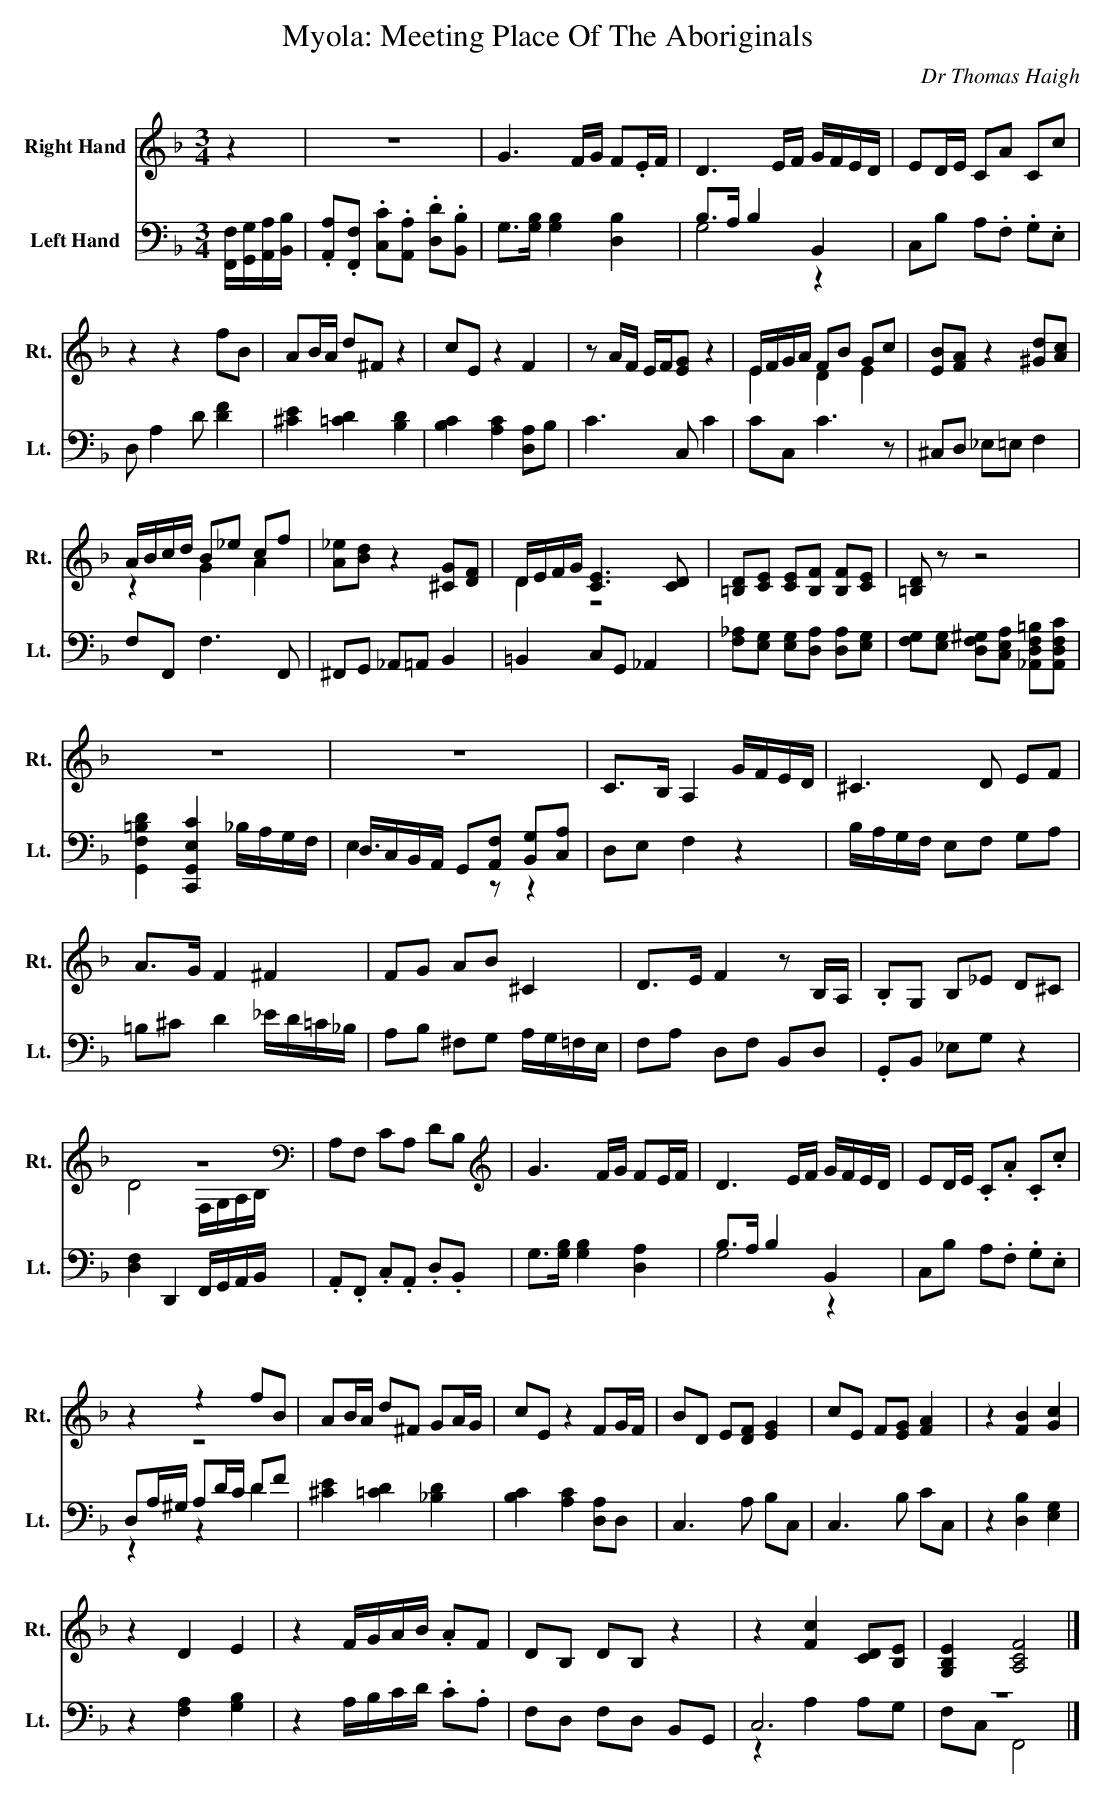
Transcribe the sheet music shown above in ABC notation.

X:1
T:Myola: Meeting Place Of The Aboriginals
C:Dr Thomas Haigh
%%score ( 1 2 ) ( 3 4 )
L:1/8
M:3/4
K:F
V:1 treble nm="Right Hand" snm="Rt."
V:2 treble
V:3 bass nm="Left Hand" snm="Lt."
V:4 bass
V:1
z2 | z6 | G3 F/G/ F.E/F/ | D3 E/F/ G/F/E/D/ | ED/E/ CA Cc |$ z2 z2 fB | AB/A/ d^F z2 | cE z2 F2 |
z A/F/ E/F/[EG] z2 | E/F/G/A/ FB Gc | [EB][FA] z2 [^Gd][Ac] |$ A/B/c/d/ B_e cf |
[A_e][Bd] z2 [^CG][DF] | D/E/F/G/ [CE]3 [CD] | [=B,D][CE] [CE][B,F] [B,F][CE] | [=B,D] z z4 |$
z6 | z6 | C>B, A,2 G/F/E/D/ | ^C3 D EF |$ A>G F2 ^F2 | FG AB ^C2 | D>E F2 z B,/A,/ |
.B,G, B,_E D^C |$ z6[K:bass] | A,F, CA, DB, |[K:treble] G3 F/G/ FE/F/ | D3 E/F/ G/F/E/D/ |
ED/E/ .C.A .C.c |$ z2 z2 fB | AB/A/ d^F GA/G/ | cE z2 FG/F/ | BD E[DF] [EG]2 | cE F[EG] [FA]2 |
z2 [FB]2 [Gc]2 |$ z2 D2 E2 | z2 F/G/A/B/ .AF | DB, DB, z2 | z2 [Fc]2 [CD][B,E] |
[G,B,E]2 [A,CF]4 |]
V:2
x2 | x6 | x6 | x6 | x6 |$ x6 | x6 | x6 | x6 | E2 D2 E2 | x6 |$ z2 G2 A2 | x6 | D2 z4 | x6 | x6 |$
x6 | x6 | x6 | x6 |$ x6 | x6 | x6 | x6 |$ D4[K:bass] F,/G,/A,/B,/ | x6 |[K:treble] x6 | x6 | x6 |$
z2 z4 | x6 | x6 | x6 | x6 | x6 |$ x6 | x6 | x6 | x6 | x6 |]
V:3
[F,,F,]/[G,,G,]/[A,,A,]/[B,,B,]/ | .[A,,A,].[F,,F,] .[C,C].[A,,A,] .[D,D].[B,,B,] |
G,>[G,B,] [G,B,]2 [D,B,]2 | B,>A, B,2 B,,2 | C,B, A,.F, .G,.E, |$ D, A,2 D [DF]2 |
[^CE]2 [=CD]2 [B,D]2 | [B,C]2 [A,C]2 [D,A,]B, | C3 C, C2 | CC, C3 z | ^C,D, _E,=E, F,2 |$
F,F,, F,3 F,, | ^F,,G,, _A,,=A,, B,,2 | =B,,2 C,G,, _A,,2 |
[F,_A,][E,G,] [E,G,][D,A,] [D,A,][E,G,] |
[F,G,][E,G,] [D,F,^G,][C,E,A,] [_A,,D,F,=B,][A,,D,F,C] |$
[G,,F,=B,D]2 [C,,G,,E,C]2 _B,/A,/G,/F,/ | D,/C,/B,,/A,,/ G,,[A,,F,] [B,,G,][C,A,] | D,E, F,2 z2 |
B,/A,/G,/F,/ E,F, G,A, |$ =B,^C D2 _E/D/=C/_B,/ | A,B, ^F,G, A,/G,/=F,/E,/ | F,A, D,F, B,,D, |
.G,,B,, _E,G, z2 |$ [D,F,]2 D,,2 F,,/G,,/A,,/B,,/ | .A,,.F,, .C,.A,, .D,.B,, |
G,>[G,B,] [G,B,]2 [D,A,]2 | B,>A, B,2 B,,2 | C,B, A,.F, .G,.E, |$ D,A,/^G,/ A,D/C/ DF |
[^CE]2 [=CD]2 [_B,D]2 | [B,C]2 [A,C]2 [D,A,]D, | C,3 A, B,C, | C,3 B, CC, | z2 [D,B,]2 [E,G,]2 |$
z2 [F,A,]2 [G,B,]2 | z2 A,/B,/C/D/ .C.A, | F,D, F,D, B,,G,, | C,6 | z6 |]
V:4
x2 | x6 | x6 | G,4 z2 | x6 |$ x6 | x6 | x6 | x6 | x6 | x6 |$ x6 | x6 | x6 | x6 | x6 |$ x6 |
E,3 z z2 | x6 | x6 |$ x6 | x6 | x6 | x6 |$ x6 | x6 | x6 | G,4 z2 | x6 |$ z2 z2 D2 | x6 | x6 | x6 |
x6 | x6 |$ x6 | x6 | x6 | z2 A,2 A,G, | F,C, F,,4 |]
